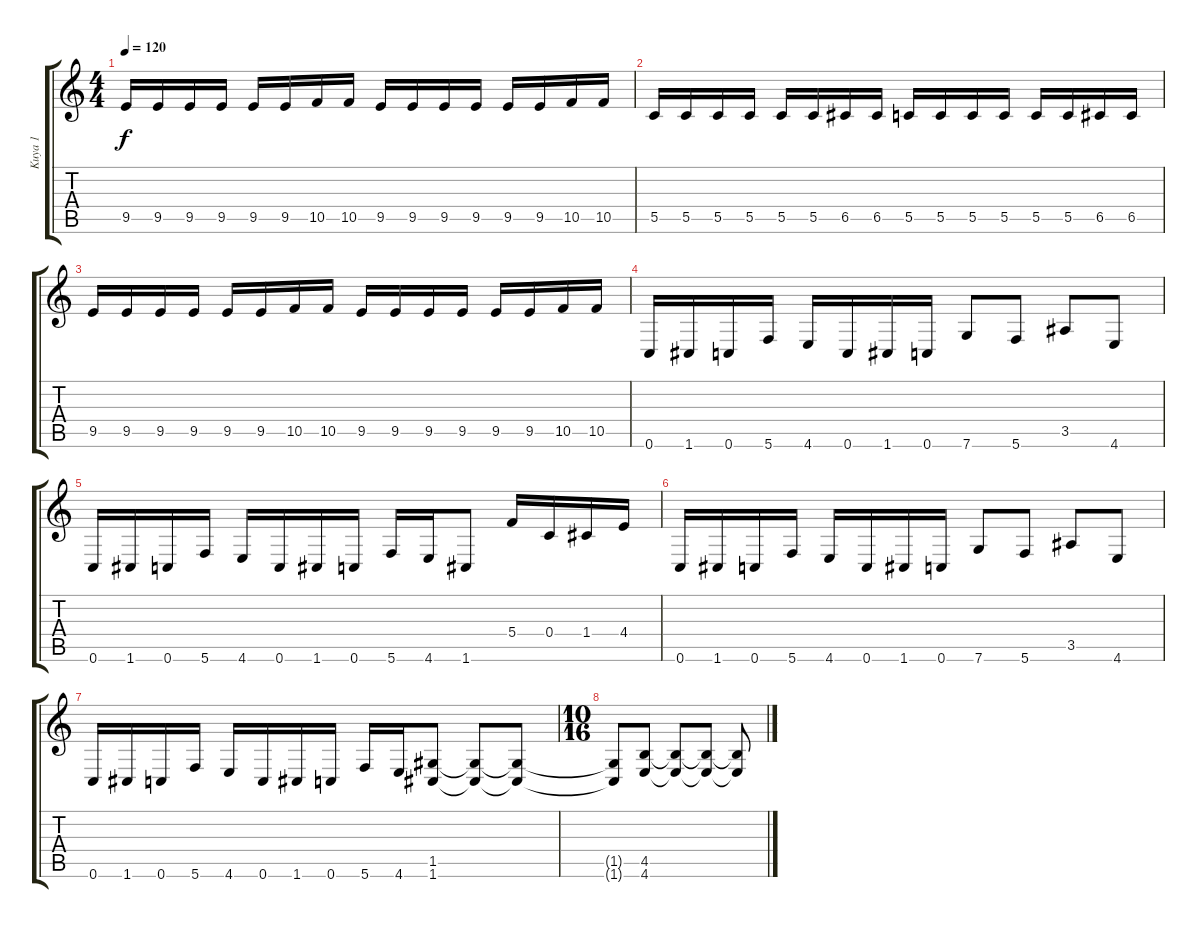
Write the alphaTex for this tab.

\track ("Kuya 1" "Kuya 1") {instrument distortionguitar}
\staff {score tabs}
\tuning (D4 A3 F3 C3 G2 C2) {hide}
\ts (4 4)
\tempo 120
\clef g2
\ks c
9.5.16{dy f} 9.5.16 9.5.16 9.5.16 9.5.16 9.5.16 10.5.16 10.5.16 9.5.16 9.5.16 9.5.16 9.5.16 9.5.16 9.5.16 10.5.16 10.5.16 |
5.5.16 5.5.16 5.5.16 5.5.16 5.5.16 5.5.16 6.5.16 6.5.16 5.5.16 5.5.16 5.5.16 5.5.16 5.5.16 5.5.16 6.5.16 6.5.16 |
9.5.16 9.5.16 9.5.16 9.5.16 9.5.16 9.5.16 10.5.16 10.5.16 9.5.16 9.5.16 9.5.16 9.5.16 9.5.16 9.5.16 10.5.16 10.5.16 |
0.6.16 1.6.16 0.6.16 5.6.16 4.6.16 0.6.16 1.6.16 0.6.16 7.6.8 5.6.8 3.5.8 4.6.8 |
0.6.16 1.6.16 0.6.16 5.6.16 4.6.16 0.6.16 1.6.16 0.6.16 5.6.16 4.6.16 1.6.8 5.4.16 0.4.16 1.4.16 4.4.16 |
0.6.16 1.6.16 0.6.16 5.6.16 4.6.16 0.6.16 1.6.16 0.6.16 7.6.8 5.6.8 3.5.8 4.6.8 |
0.6.16 1.6.16 0.6.16 5.6.16 4.6.16 0.6.16 1.6.16 0.6.16 5.6.16 4.6.16 (1.5 1.6).8 (1.5{t} 1.6{t}).8 (1.5{t} 1.6{t}).8 |
\ts (10 16)
(1.5{t} 1.6{t}).8 (4.5 4.6).8 (4.5{t} 4.6{t}).8 (4.5{t} 4.6{t}).8 (4.5{t} 4.6{t}).8
